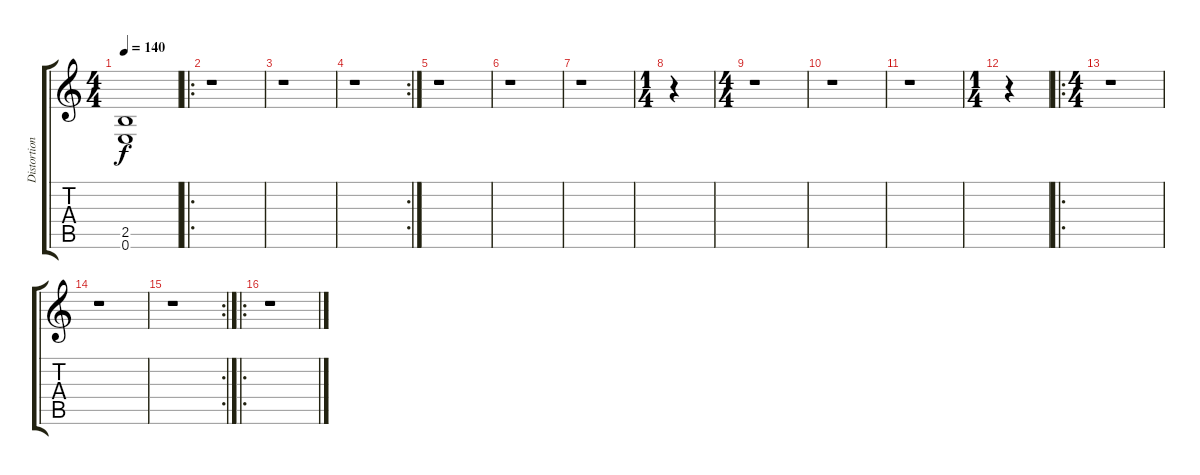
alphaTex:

\track ("Distortion guitar 2" "Distortion") {instrument distortionguitar}
\staff {score tabs}
\tuning (E4 B3 G3 D3 A2 E2) {hide}
\ts (4 4)
\tempo 140
\clef g2
\ks c
(2.5{t} 0.6{t}).1{dy f volume 1} |
\ro
r.1 |
r.1 |
\rc 2
r.1 |
r.1 |
r.1 |
r.1 |
\ts (1 4)
r.4 |
\ts (4 4)
r.1 |
r.1 |
r.1 |
\ts (1 4)
r.4 |
\ro
\ts (4 4)
r.1 |
r.1 |
\rc 2
r.1 |
\ro
r.1
